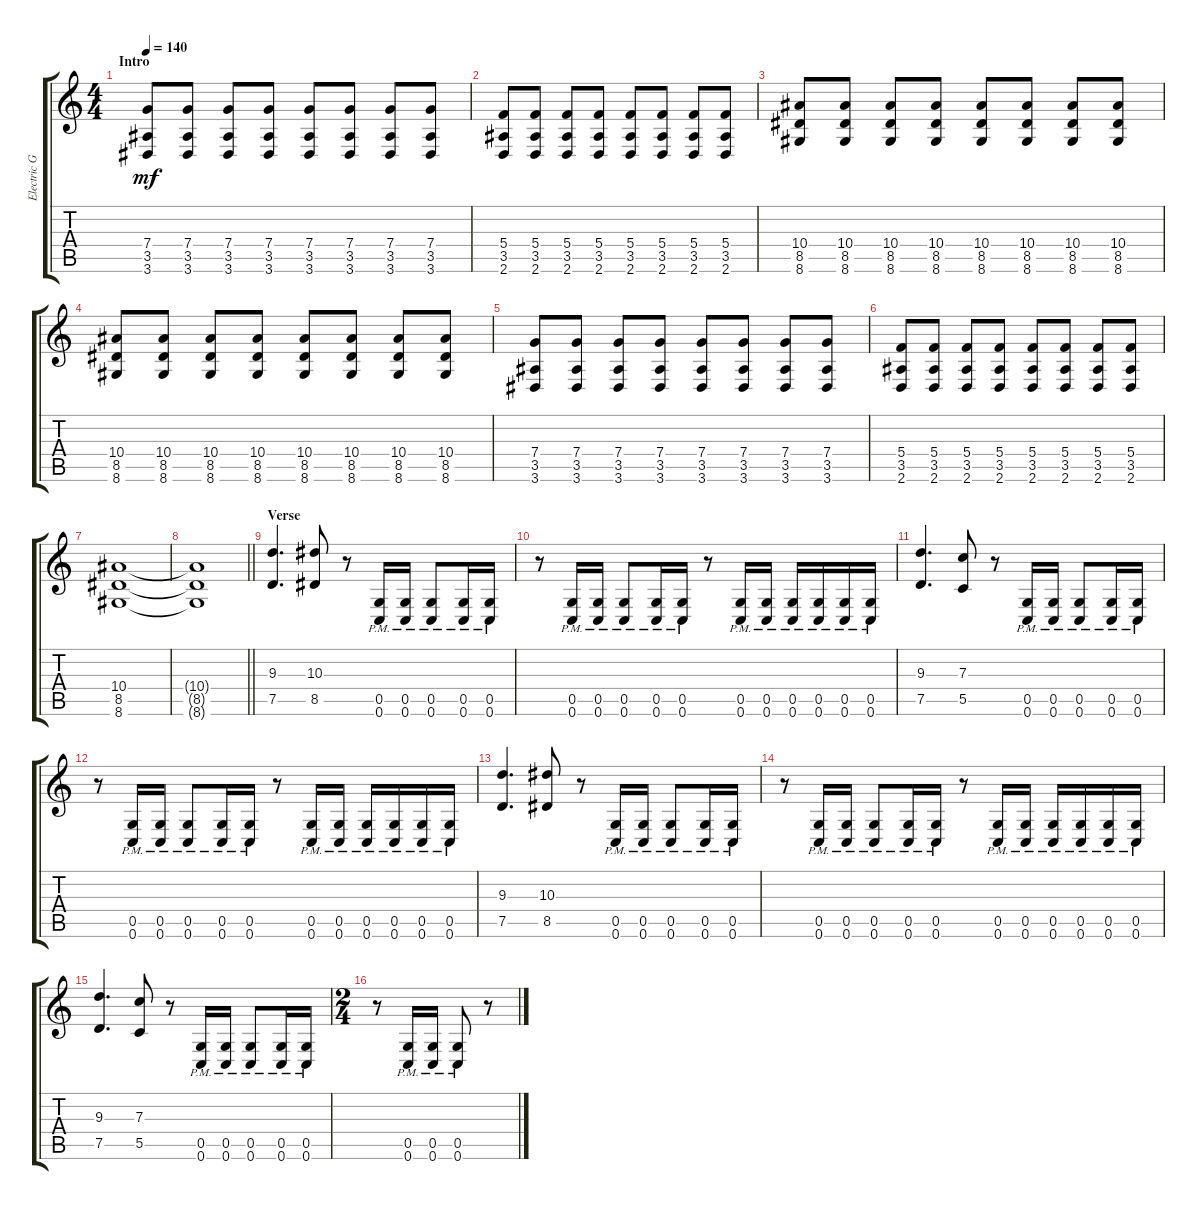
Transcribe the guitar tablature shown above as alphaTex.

\track ("Electric Guitar" "Electric G") {instrument distortionguitar}
\staff {score tabs}
\tuning (D4 A3 F3 C3 G2 C2) {hide}
\ts (4 4)
\section ("" "Intro")
\tempo 140
\clef g2
\ks c
(7.4 3.5 3.6).8{dy mf instrument distortionguitar} (7.4 3.5 3.6).8 (7.4 3.5 3.6).8 (7.4 3.5 3.6).8 (7.4 3.5 3.6).8 (7.4 3.5 3.6).8 (7.4 3.5 3.6).8 (7.4 3.5 3.6).8 |
(5.4 3.5 2.6).8 (5.4 3.5 2.6).8 (5.4 3.5 2.6).8 (5.4 3.5 2.6).8 (5.4 3.5 2.6).8 (5.4 3.5 2.6).8 (5.4 3.5 2.6).8 (5.4 3.5 2.6).8 |
(10.4 8.5 8.6).8 (10.4 8.5 8.6).8 (10.4 8.5 8.6).8 (10.4 8.5 8.6).8 (10.4 8.5 8.6).8 (10.4 8.5 8.6).8 (10.4 8.5 8.6).8 (10.4 8.5 8.6).8 |
(10.4 8.5 8.6).8 (10.4 8.5 8.6).8 (10.4 8.5 8.6).8 (10.4 8.5 8.6).8 (10.4 8.5 8.6).8 (10.4 8.5 8.6).8 (10.4 8.5 8.6).8 (10.4 8.5 8.6).8 |
(7.4 3.5 3.6).8 (7.4 3.5 3.6).8 (7.4 3.5 3.6).8 (7.4 3.5 3.6).8 (7.4 3.5 3.6).8 (7.4 3.5 3.6).8 (7.4 3.5 3.6).8 (7.4 3.5 3.6).8 |
(5.4 3.5 2.6).8 (5.4 3.5 2.6).8 (5.4 3.5 2.6).8 (5.4 3.5 2.6).8 (5.4 3.5 2.6).8 (5.4 3.5 2.6).8 (5.4 3.5 2.6).8 (5.4 3.5 2.6).8 |
(10.4 8.5 8.6).1 |
\barLineRight lightlight
(10.4{t} 8.5{t} 8.6{t}).1 |
\section ("" "Verse")
(9.3 7.5).4{d} (10.3 8.5).8 r.8 (0.5{pm} 0.6{pm}).16 (0.5{pm} 0.6{pm}).16 (0.5{pm} 0.6{pm}).8 (0.5{pm} 0.6{pm}).16 (0.5{pm} 0.6{pm}).16 |
r.8 (0.5{pm} 0.6{pm}).16 (0.5{pm} 0.6{pm}).16 (0.5{pm} 0.6{pm}).8 (0.5{pm} 0.6{pm}).16 (0.5{pm} 0.6{pm}).16 r.8 (0.5{pm} 0.6{pm}).16 (0.5{pm} 0.6{pm}).16 (0.5{pm} 0.6{pm}).16 (0.5{pm} 0.6{pm}).16 (0.5{pm} 0.6{pm}).16 (0.5{pm} 0.6{pm}).16 |
(9.3 7.5).4{d} (7.3 5.5).8 r.8 (0.5{pm} 0.6{pm}).16 (0.5{pm} 0.6{pm}).16 (0.5{pm} 0.6{pm}).8 (0.5{pm} 0.6{pm}).16 (0.5{pm} 0.6{pm}).16 |
r.8 (0.5{pm} 0.6{pm}).16 (0.5{pm} 0.6{pm}).16 (0.5{pm} 0.6{pm}).8 (0.5{pm} 0.6{pm}).16 (0.5{pm} 0.6{pm}).16 r.8 (0.5{pm} 0.6{pm}).16 (0.5{pm} 0.6{pm}).16 (0.5{pm} 0.6{pm}).16 (0.5{pm} 0.6{pm}).16 (0.5{pm} 0.6{pm}).16 (0.5{pm} 0.6{pm}).16 |
(9.3 7.5).4{d} (10.3 8.5).8 r.8 (0.5{pm} 0.6{pm}).16 (0.5{pm} 0.6{pm}).16 (0.5{pm} 0.6{pm}).8 (0.5{pm} 0.6{pm}).16 (0.5{pm} 0.6{pm}).16 |
r.8 (0.5{pm} 0.6{pm}).16 (0.5{pm} 0.6{pm}).16 (0.5{pm} 0.6{pm}).8 (0.5{pm} 0.6{pm}).16 (0.5{pm} 0.6{pm}).16 r.8 (0.5{pm} 0.6{pm}).16 (0.5{pm} 0.6{pm}).16 (0.5{pm} 0.6{pm}).16 (0.5{pm} 0.6{pm}).16 (0.5{pm} 0.6{pm}).16 (0.5{pm} 0.6{pm}).16 |
(9.3 7.5).4{d} (7.3 5.5).8 r.8 (0.5{pm} 0.6{pm}).16 (0.5{pm} 0.6{pm}).16 (0.5{pm} 0.6{pm}).8 (0.5{pm} 0.6{pm}).16 (0.5{pm} 0.6{pm}).16 |
\ts (2 4)
r.8 (0.5{pm} 0.6{pm}).16 (0.5{pm} 0.6{pm}).16 (0.5{pm} 0.6{pm}).8 r.8
